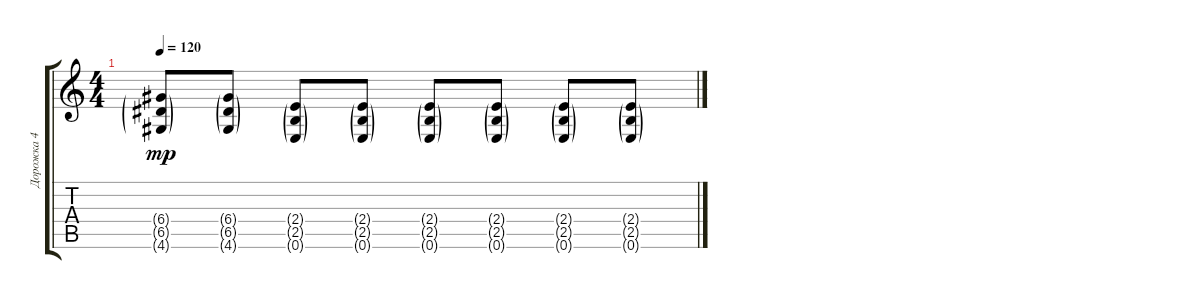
\track ("Дорожка 4" "Дорожка 4") {instrument electricguitarclean}
\staff {score tabs}
\tuning (E4 B3 G3 D3 A2 E2) {hide}
\ts (4 4)
\tempo 120
\clef g2
\ks c
(6.4{g} 6.5{g} 4.6{g}).8{dy mp} (6.4{g} 6.5{g} 4.6{g}).8 (2.4{g} 2.5{g} 0.6{g}).8 (2.4{g} 2.5{g} 0.6{g}).8 (2.4{g} 2.5{g} 0.6{g}).8 (2.4{g} 2.5{g} 0.6{g}).8 (2.4{g} 2.5{g} 0.6{g}).8 (2.4{g} 2.5{g} 0.6{g}).8
